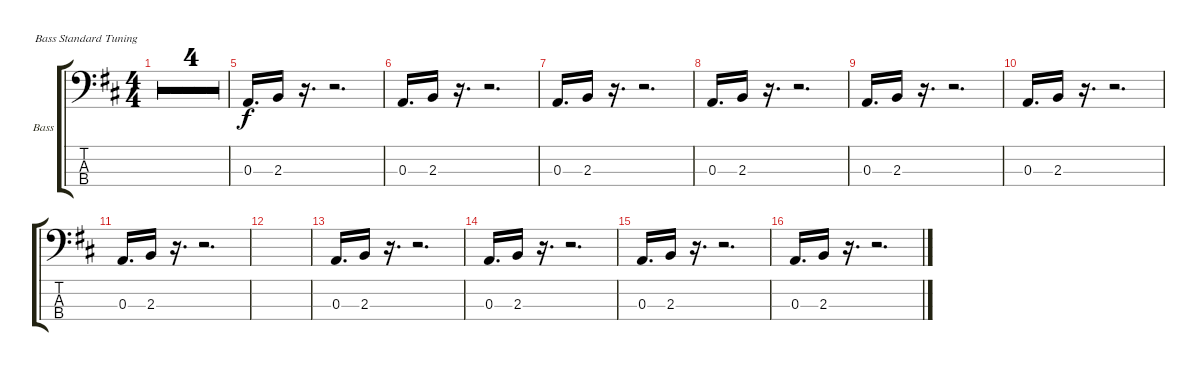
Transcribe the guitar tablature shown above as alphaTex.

\defaultSystemsLayout 4
\bracketExtendMode groupsimilarinstruments
\firstSystemTrackNameOrientation horizontal
\otherSystemsTrackNameOrientation horizontal
\track ("Bass" "Bass") {multiBarRest instrument electricbassfinger}
\staff {score tabs}
\tuning (G2 D2 A1 E1)
\ts (4 4)
\tempo 72
\clef f4
\ks d
|
|
|
|
0.3.16{d} 2.3.16 r.16{d} r.2{d} |
0.3.16{d} 2.3.16 r.16{d} r.2{d} |
0.3.16{d} 2.3.16 r.16{d} r.2{d} |
0.3.16{d} 2.3.16 r.16{d} r.2{d} |
0.3.16{d} 2.3.16 r.16{d} r.2{d} |
0.3.16{d} 2.3.16 r.16{d} r.2{d} |
0.3.16{d} 2.3.16 r.16{d} r.2{d} |
|
0.3.16{d} 2.3.16 r.16{d} r.2{d} |
0.3.16{d} 2.3.16 r.16{d} r.2{d} |
0.3.16{d} 2.3.16 r.16{d} r.2{d} |
0.3.16{d} 2.3.16 r.16{d} r.2{d}
